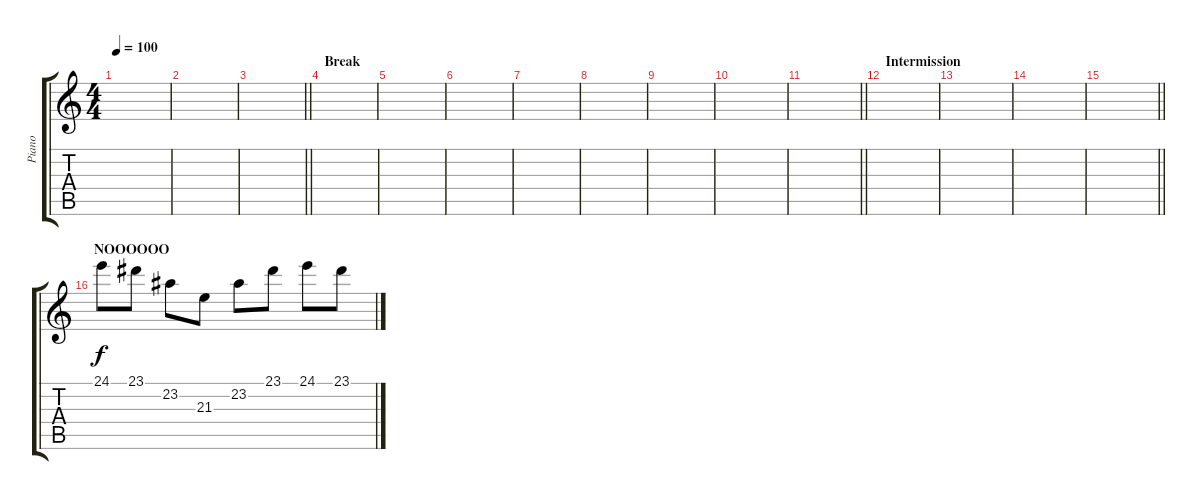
\track ("Piano" "Piano") {instrument acousticgrandpiano}
\staff {score tabs}
\tuning (E4 B3 G3 D3 A2 D2) {hide}
\ts (4 4)
\tempo 100
\clef g2
\ks c
|
|
\barLineRight lightlight
|
\section ("" "Break")
|
|
|
|
|
|
|
\barLineRight lightlight
|
\section ("" "Intermission")
|
|
|
\barLineRight lightlight
|
\section ("" "NOOOOOO")
24.1.8 23.1.8 23.2.8 21.3.8 23.2.8 23.1.8 24.1.8 23.1.8
